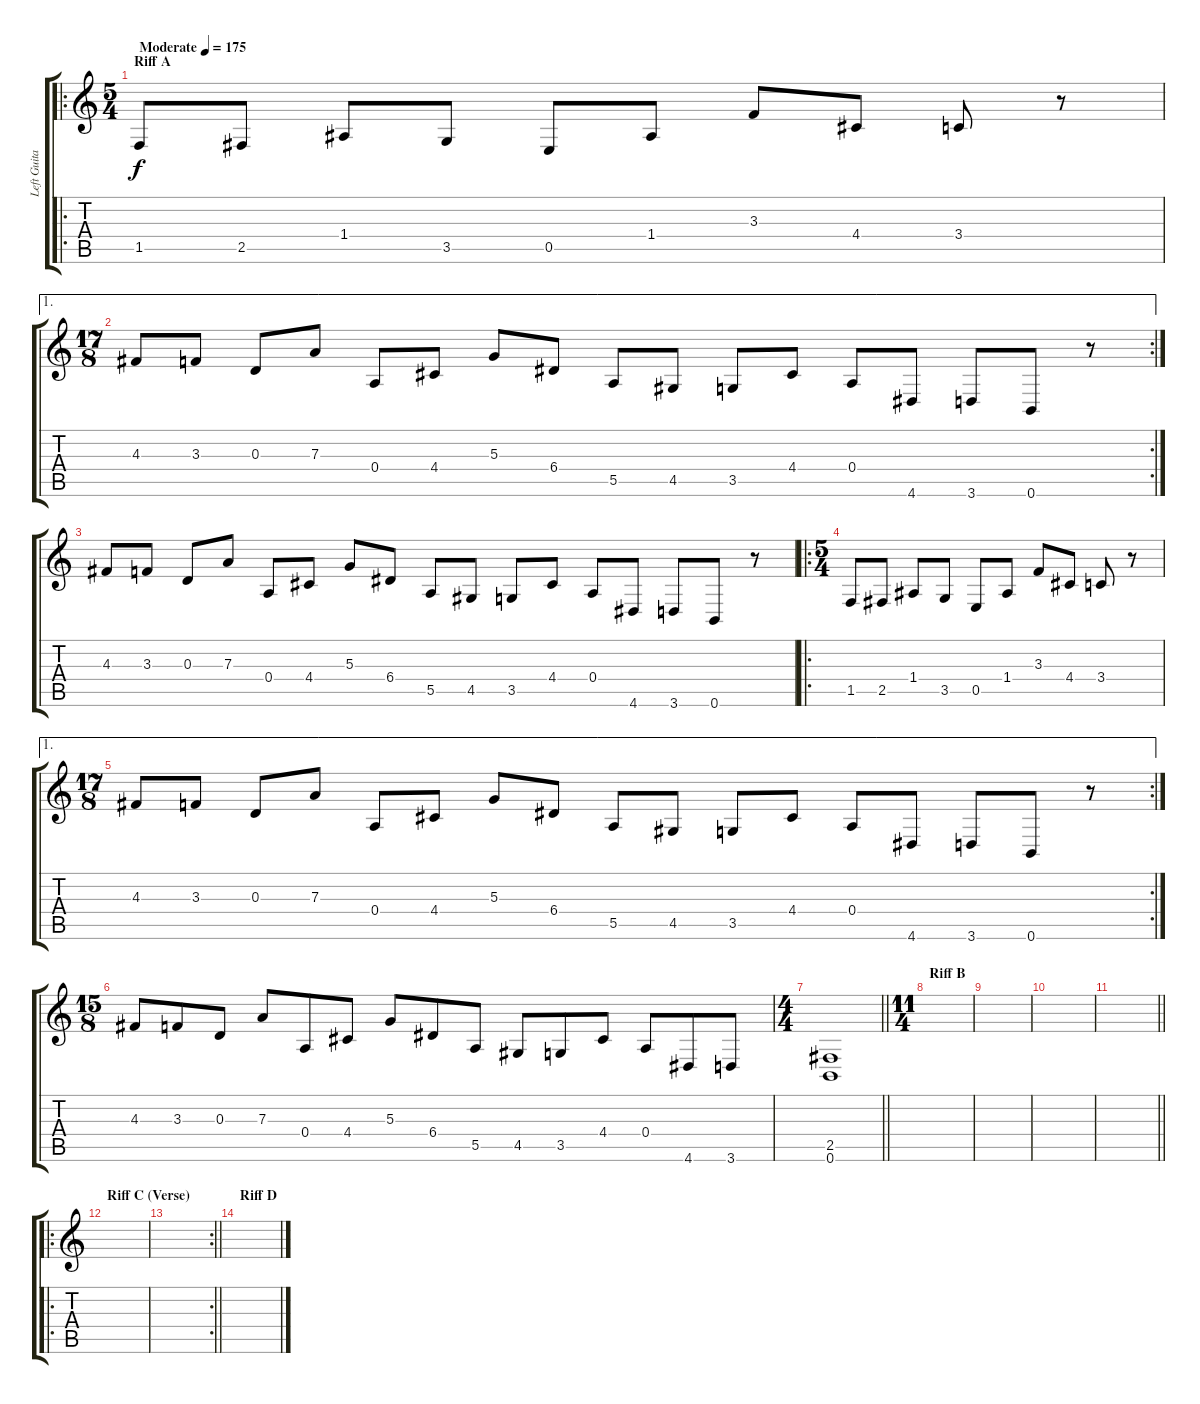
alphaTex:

\track ("Left Guitar" "Left Guita") {instrument distortionguitar}
\staff {score tabs}
\tuning (B3 Gb3 D3 A2 E2 B1) {hide}
\ro
\ts (5 4)
\section ("" "Riff A")
\tempo (175 "Moderate")
\clef g2
\ks c
1.5.8{dy f instrument distortionguitar} 2.5.8 1.4.8 3.5.8 0.5.8 1.4.8 3.3.8 4.4.8 3.4.8 r.8 |
\ae 1
\rc 2
\ts (17 8)
4.3.8 3.3.8 0.3.8 7.3.8 0.4.8 4.4.8 5.3.8 6.4.8 5.5.8 4.5.8 3.5.8 4.4.8 0.4.8 4.6.8 3.6.8 0.6.8 r.8 |
4.3.8 3.3.8 0.3.8 7.3.8 0.4.8 4.4.8 5.3.8 6.4.8 5.5.8 4.5.8 3.5.8 4.4.8 0.4.8 4.6.8 3.6.8 0.6.8 r.8 |
\ro
\ts (5 4)
1.5.8 2.5.8 1.4.8 3.5.8 0.5.8 1.4.8 3.3.8 4.4.8 3.4.8 r.8 |
\ae 1
\rc 2
\ts (17 8)
4.3.8 3.3.8 0.3.8 7.3.8 0.4.8 4.4.8 5.3.8 6.4.8 5.5.8 4.5.8 3.5.8 4.4.8 0.4.8 4.6.8 3.6.8 0.6.8 r.8 |
\ts (15 8)
4.3.8 3.3.8 0.3.8 7.3.8 0.4.8 4.4.8 5.3.8 6.4.8 5.5.8 4.5.8 3.5.8 4.4.8 0.4.8 4.6.8 3.6.8 |
\ts (4 4)
\barLineRight lightlight
(2.5 0.6).1 |
\ts (11 4)
\section ("" "Riff B")
|
|
|
\barLineRight lightlight
|
\ro
\section ("" "Riff C (Verse)")
|
\rc 2
\barLineRight lightlight
|
\section ("" "Riff D")
